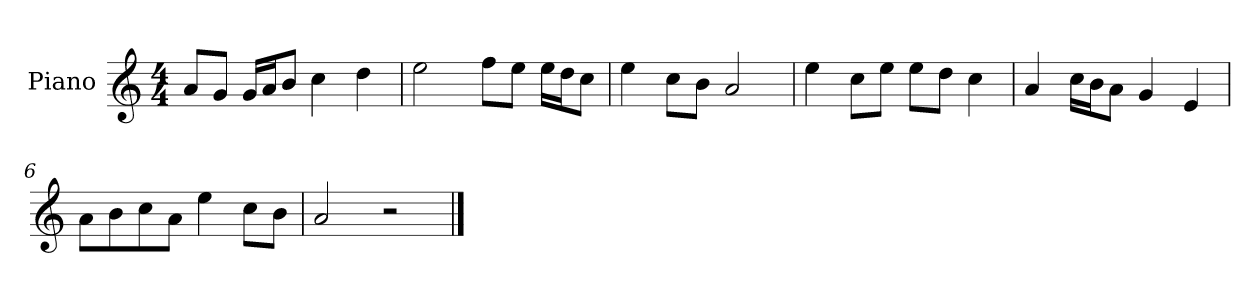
**kern
*part1
*staff1
*I"Piano
*I'P-no
*clefG2
*k[]
*M4/4
*MM90
=1
8a/L
8g/J
16g/LL
16a/J
8b/J
4cc\
4dd\
=2
2ee\
8ff\L
8ee\J
16ee\LL
16dd\J
8cc\J
=3
4ee\
8cc\L
8b\J
2a/
=4
4ee\
8cc\L
8ee\J
8ee\L
8dd\J
4cc\
=5
4a/
16cc\LL
16b\J
8a\J
4g/
4e/
=6
8a\L
8b\
8cc\
8a\J
4ee\
8cc\L
8b\J
=7
2a/
2r
==
*-
